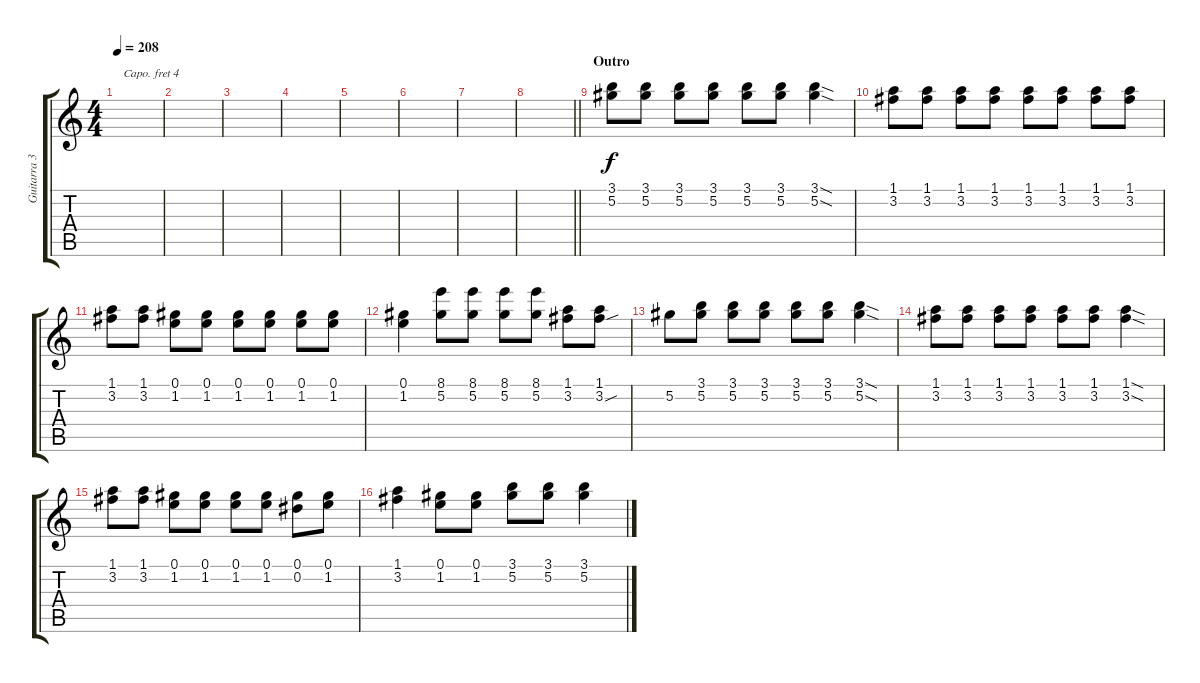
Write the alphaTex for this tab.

\track ("Guitarra 3" "Guitarra 3") {instrument electricguitarclean}
\staff {score tabs}
\capo 4
\tuning (E4 B3 G3 D3 A2 E2) {hide}
\ts (4 4)
\tempo 208
\clef g2
\ks c
|
|
|
|
|
|
|
\barLineRight lightlight
|
\section ("" "Outro")
(3.1 5.2).8 (3.1 5.2).8 (3.1 5.2).8 (3.1 5.2).8 (3.1 5.2).8 (3.1 5.2).8 (3.1{sod} 5.2{sod}).4 |
(1.1 3.2).8 (1.1 3.2).8 (1.1 3.2).8 (1.1 3.2).8 (1.1 3.2).8 (1.1 3.2).8 (1.1 3.2).8 (1.1 3.2).8 |
(1.1 3.2).8 (1.1 3.2).8 (0.1 1.2).8 (0.1 1.2).8 (0.1 1.2).8 (0.1 1.2).8 (0.1 1.2).8 (0.1 1.2).8 |
(0.1 1.2).4 (8.1 5.2).8 (8.1 5.2).8 (8.1 5.2).8 (8.1 5.2).8 (1.1 3.2).8 (1.1 3.2{sou}).8 |
5.2.8 (3.1 5.2).8 (3.1 5.2).8 (3.1 5.2).8 (3.1 5.2).8 (3.1 5.2).8 (3.1{sod} 5.2{sod}).4 |
(1.1 3.2).8 (1.1 3.2).8 (1.1 3.2).8 (1.1 3.2).8 (1.1 3.2).8 (1.1 3.2).8 (1.1{sod} 3.2{sod}).4 |
(1.1 3.2).8 (1.1 3.2).8 (0.1 1.2).8 (0.1 1.2).8 (0.1 1.2).8 (0.1 1.2).8 (0.1 0.2).8 (0.1 1.2).8 |
(1.1 3.2).4 (0.1 1.2).8 (0.1 1.2).8 (3.1 5.2).8 (3.1 5.2).8 (3.1 5.2).4
